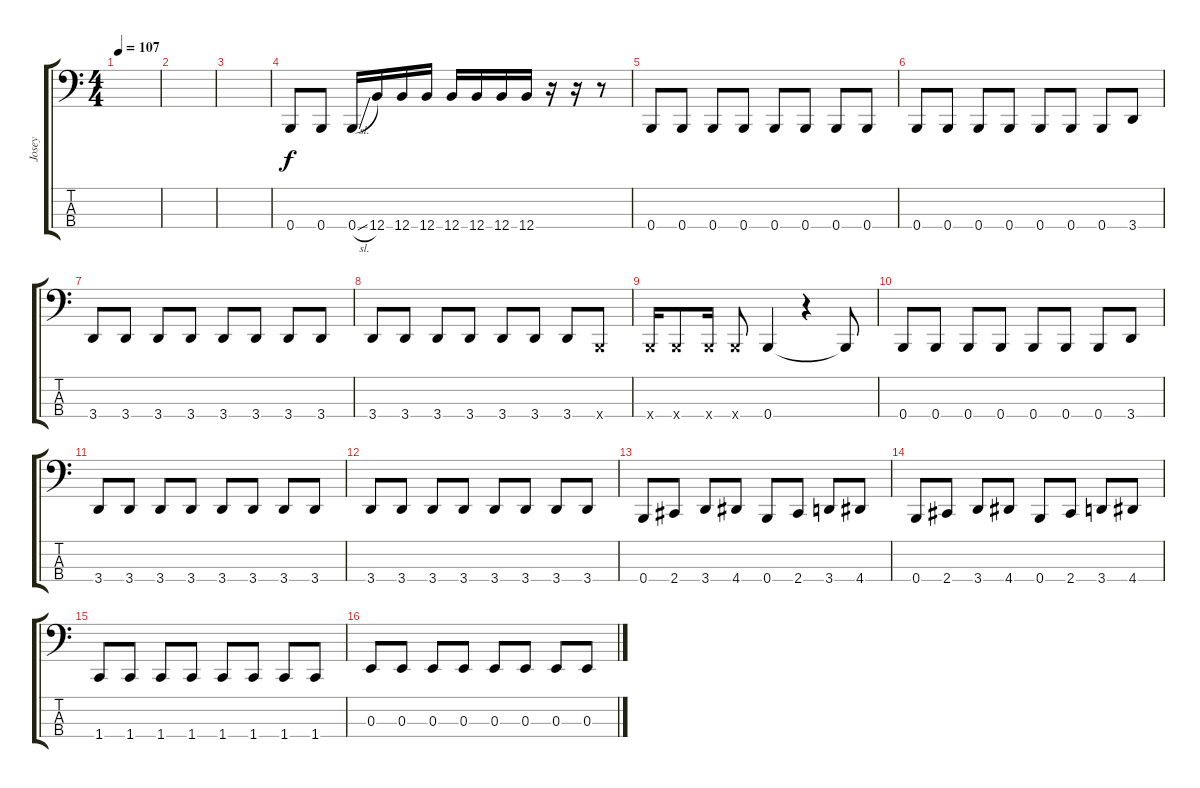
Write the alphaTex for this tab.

\track ("Josey" "Josey") {instrument synthbass2}
\staff {score tabs}
\tuning (D2 A1 E1 B0) {hide}
\ts (4 4)
\tempo 107
\clef f4
\ks c
|
|
|
0.4.8 0.4.8 0.4{sl}.16 12.4.16 12.4.16 12.4.16 12.4.16 12.4.16 12.4.16 12.4.16 r.16 r.16 r.8 |
0.4.8 0.4.8 0.4.8 0.4.8 0.4.8 0.4.8 0.4.8 0.4.8 |
0.4.8 0.4.8 0.4.8 0.4.8 0.4.8 0.4.8 0.4.8 3.4.8 |
3.4.8 3.4.8 3.4.8 3.4.8 3.4.8 3.4.8 3.4.8 3.4.8 |
3.4.8 3.4.8 3.4.8 3.4.8 3.4.8 3.4.8 3.4.8 0.4{x}.8 |
0.4{x}.16 0.4{x}.8 0.4{x}.16 0.4{x}.8 0.4.4 r.4 0.4{t}.8 |
0.4.8 0.4.8 0.4.8 0.4.8 0.4.8 0.4.8 0.4.8 3.4.8 |
3.4.8 3.4.8 3.4.8 3.4.8 3.4.8 3.4.8 3.4.8 3.4.8 |
3.4.8 3.4.8 3.4.8 3.4.8 3.4.8 3.4.8 3.4.8 3.4.8 |
0.4.8 2.4.8 3.4.8 4.4.8 0.4.8 2.4.8 3.4.8 4.4.8 |
0.4.8 2.4.8 3.4.8 4.4.8 0.4.8 2.4.8 3.4.8 4.4.8 |
1.4.8 1.4.8 1.4.8 1.4.8 1.4.8 1.4.8 1.4.8 1.4.8 |
0.3.8 0.3.8 0.3.8 0.3.8 0.3.8 0.3.8 0.3.8 0.3.8
